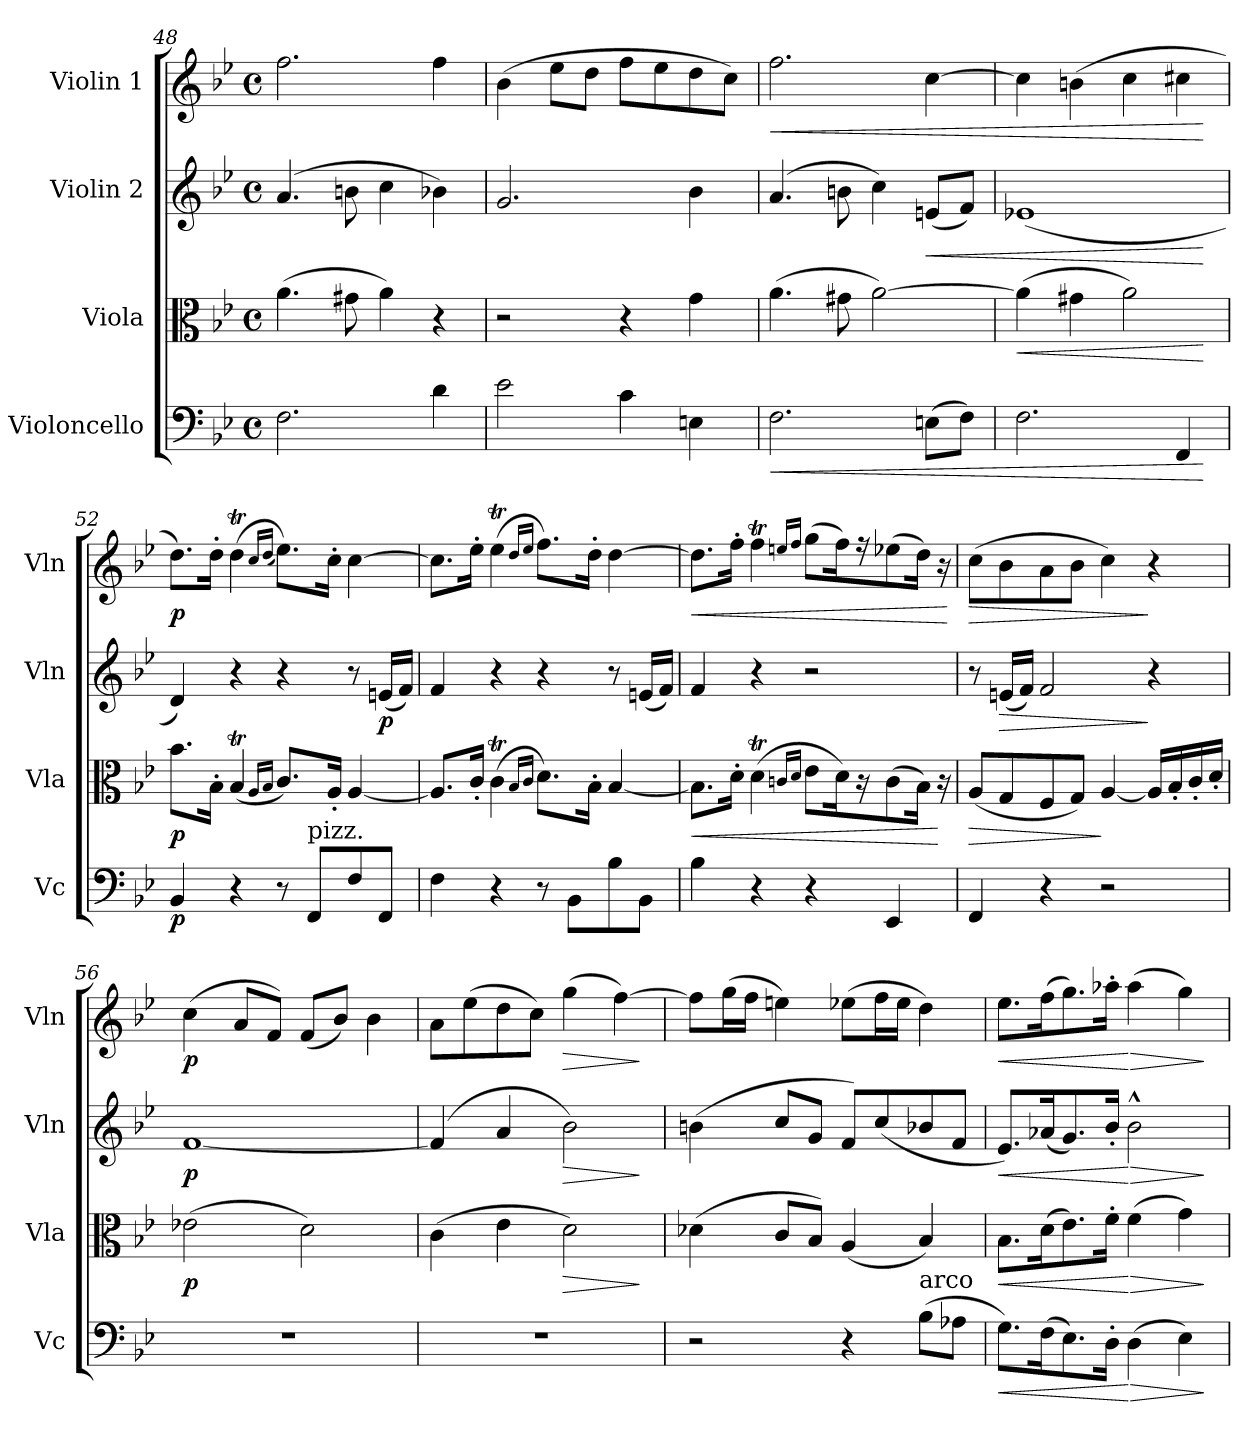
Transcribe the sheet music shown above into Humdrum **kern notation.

**kern	**dynam	**kern	**dynam	**kern	**dynam	**kern	**dynam
*part4	*part4	*part3	*part3	*part2	*part2	*part1	*part1
*staff4	*staff4	*staff3	*staff3	*staff2	*staff2	*staff1	*staff1
*I"Violoncello	*	*I"Viola	*	*I"Violin 2	*	*I"Violin 1	*
*I'Vc	*	*I'Vla	*	*I'Vln	*	*I'Vln	*
!!LO:PB:g=z
*clefF4	*	*clefC3	*	*clefG2	*	*clefG2	*
*k[b-e-]	*	*k[b-e-]	*	*k[b-e-]	*	*k[b-e-]	*
*M4/4	*	*M4/4	*	*M4/4	*	*M4/4	*
*met(c)	*	*met(c)	*	*met(c)	*	*met(c)	*
=48	=48	=48	=48	=48	=48	=48	=48
2.F\	.	(>4.a\	.	(>4.a/	.	2.ff\	.
.	.	8g#X\	.	8bn\	.	.	.
.	.	4a\)	.	4cc\	.	.	.
4d\	.	4r	.	4b-X\)	.	4ff\	.
=49	=49	=49	=49	=49	=49	=49	=49
2e-\	.	2r	.	2.g/	.	(>4b-\	.
.	.	.	.	.	.	8ee-\L	.
.	.	.	.	.	.	8dd\J	.
4c\	.	4r	.	.	.	8ff\L	.
.	.	.	.	.	.	8ee-\	.
4En\	.	4g\	.	4b-\	.	8dd\	.
.	.	.	.	.	.	8cc\J)	.
=50	=50	=50	=50	=50	=50	=50	=50
!	!LO:HP:b	!	!	!	!	!	!LO:HP:b
2.F\	<	(>4.a\	.	(>4.a/	.	2.ff\	<
.	.	8g#X\	.	8bn\	.	.	.
.	.	[2a\)	.	4cc\)	.	.	.
!	!	!	!	!	!LO:HP:b	!	!
(>8En\L	.	.	.	(<8en/L	<	[4cc\	.
8F\J)	.	.	.	8f/J)	.	.	.
=51	=51	=51	=51	=51	=51	=51	=51
!	!	!	!LO:HP:b	!	!	!	!
2.F\	.	(>4a\]	<	(<1e-X	.	4cc\]	.
.	.	4g#X\	.	.	.	(>4bn\	.
.	.	2a\)	.	.	.	4cc\	.
4FF/	.	.	.	.	.	4cc#X\	.
.	[	.	[	.	[	.	[
=52	=52	=52	=52	=52	=52	=52	=52
!	!LO:DY:b	!	!LO:DY:b	!	!	!	!LO:DY:b
4BB-/	p	8.b-\L	p	4d/)	.	8.dd\L)	p
.	.	16B-'\Jk	.	.	.	16dd'\Jk	.
4r	.	(<4B-T/	.	4r	.	(>4ddt\	.
.	.	16qA/LL	.	.	.	16qcc/LL	.
.	.	16qB-/JJ	.	.	.	(<16qdd/JJ	.
8r	.	8.c/L)	.	4r	.	8.ee-\L))	.
!LO:TX:a:t=pizz.	!	!	!	!	!	!	!
8FF/L	.	.	.	.	.	.	.
.	.	16A'/Jk	.	.	.	16cc'\Jk	.
8F/	.	[4A/	.	8r	.	[4cc\	.
!	!	!	!	!	!LO:DY:b	!	!
8FF/J	.	.	.	(<16en/LL	p	.	.
.	.	.	.	16f/JJ)	.	.	.
=53	=53	=53	=53	=53	=53	=53	=53
4F\	.	8.A/L]	.	4f/	.	8.cc\L]	.
.	.	16c'/Jk	.	.	.	16ee-'\Jk	.
4r	.	(>4cT\	.	4r	.	(>4ee-T\	.
.	.	16qB-/LL	.	.	.	16qdd/LL	.
.	.	16qc/JJ	.	.	.	16qee-/JJ	.
8r	.	8.d\L)	.	4r	.	8.ff\L)	.
8BB-\L	.	.	.	.	.	.	.
.	.	16B-'\Jk	.	.	.	16dd'\Jk	.
8B-\	.	[4B-/	.	8r	.	[4dd\	.
8BB-\J	.	.	.	(<16en/LL	.	.	.
.	.	.	.	16f/JJ)	.	.	.
=54	=54	=54	=54	=54	=54	=54	=54
!	!	!	!LO:HP:b	!	!	!	!LO:HP:b
4B-\	.	8.B-\L]	<	4f/	.	8.dd\L]	<
.	.	16d'\Jk	.	.	.	16ff'\Jk	.
4r	.	(>4dt\	.	4r	.	4ffT\	.
.	.	16qcn/LL	.	.	.	16qeen/LL	.
.	.	16qd/JJ	.	.	.	16qff/JJ	.
4r	.	8e-\L	.	2r	.	(>8gg\L	.
.	.	16d\K)	.	.	.	16ff\K)	.
.	.	16r	.	.	.	16r	.
4EE-/	.	(>8c\	.	.	.	(>8ee-X\	.
.	.	16B-\Jk)	.	.	.	16dd\Jk)	.
.	.	16r	[	.	.	16r	.
.	.	.	.	.	.	.	[
=55	=55	=55	=55	=55	=55	=55	=55
!	!	!	!LO:HP:b	!	!	!	!LO:HP:b
4FF/	.	(<8A/L	>	8r	.	(>8cc\L	>
!	!	!	!	!	!LO:HP:b	!	!
.	.	8G/	.	(<16en/LL	>	8b-\	.
.	.	.	.	16f/JJ)	.	.	.
4r	.	8F/	.	2f/	.	8a\	.
.	.	8G/J)	.	.	.	8b-\J	.
2r	.	[4A/	]	.	.	4cc\)	.
.	.	16A/LL]	.	4r	]	4r	]
.	.	16B-'/	.	.	.	.	.
.	.	16c'/	.	.	.	.	.
.	.	16d'/JJ	.	.	.	.	.
=56	=56	=56	=56	=56	=56	=56	=56
!	!	!	!LO:DY:b	!	!LO:DY:b	!	!LO:DY:b
1r	.	(>2e-X\	p	[1f	p	(>4cc\	p
.	.	.	.	.	.	8a/L	.
.	.	.	.	.	.	8f/J)	.
.	.	2d\)	.	.	.	(<8f/L	.
.	.	.	.	.	.	8b-/J)	.
.	.	.	.	.	.	4b-\	.
!!LO:LB:g=z
=57	=57	=57	=57	=57	=57	=57	=57
1r	.	(>4c\	.	(>4f/]	.	8a\L	.
.	.	.	.	.	.	(>8ee-\	.
.	.	4e-\	.	4a/	.	8dd\	.
.	.	.	.	.	.	8cc\J)	.
!	!	!	!LO:HP:b	!	!LO:HP:b	!	!LO:HP:b
.	.	2d\)	>	2b-\)	>	(>4gg\	>
.	.	.	.	.	.	[4ff\)	.
.	.	.	]	.	]	.	]
=58	=58	=58	=58	=58	=58	=58	=58
2r	.	(>4d-X\	.	(>4bn\	.	8ff\L]	.
.	.	.	.	.	.	(>16gg\L	.
.	.	.	.	.	.	16ff\JJ	.
.	.	8c/L	.	8cc/L	.	4een\)	.
.	.	8B-/J)	.	8g/J	.	.	.
4r	.	(<4A/	.	8f/L)	.	(>8ee-X\L	.
.	.	.	.	(<8cc/	.	16ff\L	.
.	.	.	.	.	.	16ee-\JJ	.
!LO:TX:a:t=arco	!	!	!	!	!	!	!
(>8B-\L	.	4B-/)	.	8b-X/	.	4dd\)	.
8A-X\J	.	.	.	8f/J	.	.	.
=59	=59	=59	=59	=59	=59	=59	=59
!	!LO:HP:b	!	!LO:HP:b	!	!LO:HP:b	!	!LO:HP:b
8.G\L)	<	8.B-\L	<	8.e-/L)	<	8.ee-\L	<
(>16F\K	.	(>16d\K	.	(<16a-X/K	.	(>16ff\K	.
8.E-\)	.	8.e-\)	.	8.g/)	.	8.gg\)	.
16D'\Jk	.	16f'\Jk	.	16b-'/Jk	.	16aa-X'\Jk	.
!	!LO:HP:n=1:b	!	!LO:HP:n=1:b	!	!LO:HP:n=1:b	!	!LO:HP:n=1:b
(>4D\	[ >	(>4f\	[ >	2b-^^\	[ >	(>4aa-\	[ >
4E-\)	.	4g\)	.	.	.	4gg\)	.
.	]	.	]	.	]	.	]
=	=	=	=	=	=	=	=
*-	*-	*-	*-	*-	*-	*-	*-
